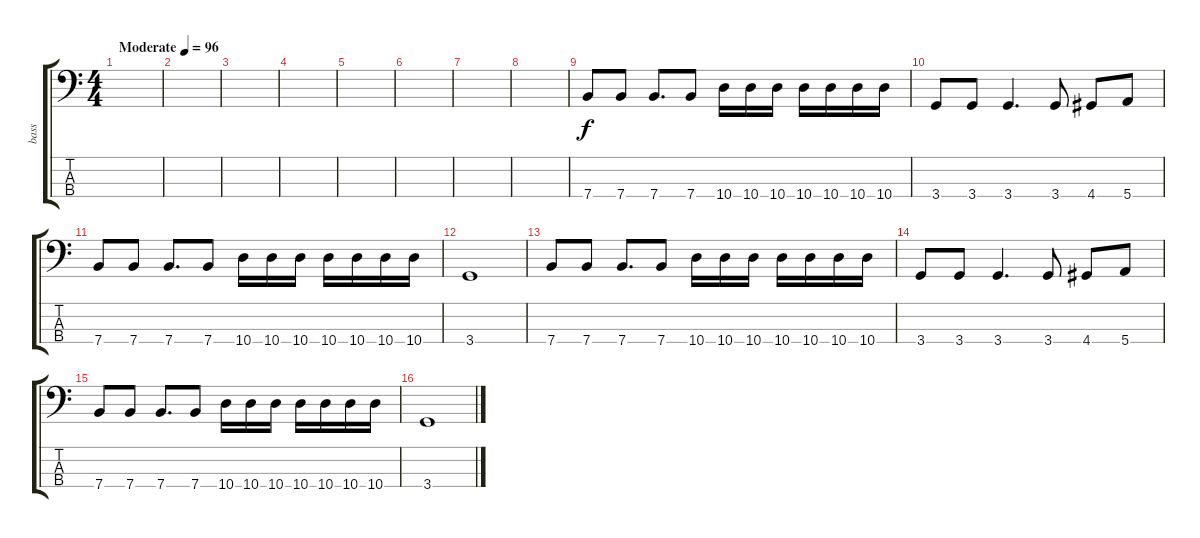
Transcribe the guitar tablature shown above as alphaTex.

\track ("bass" "bass") {instrument electricbassfinger}
\staff {score tabs}
\tuning (G2 D2 A1 E1) {hide}
\ts (4 4)
\tempo (96 "Moderate")
\clef f4
\ks c
|
|
|
|
|
|
|
|
7.4.8 7.4.8 7.4.8{d} 7.4.8 10.4.16 10.4.16 10.4.16 10.4.16 10.4.16 10.4.16 10.4.16 |
3.4.8 3.4.8 3.4.4{d} 3.4.8 4.4.8 5.4.8 |
7.4.8 7.4.8 7.4.8{d} 7.4.8 10.4.16 10.4.16 10.4.16 10.4.16 10.4.16 10.4.16 10.4.16 |
3.4.1 |
7.4.8 7.4.8 7.4.8{d} 7.4.8 10.4.16 10.4.16 10.4.16 10.4.16 10.4.16 10.4.16 10.4.16 |
3.4.8 3.4.8 3.4.4{d} 3.4.8 4.4.8 5.4.8 |
7.4.8 7.4.8 7.4.8{d} 7.4.8 10.4.16 10.4.16 10.4.16 10.4.16 10.4.16 10.4.16 10.4.16 |
3.4.1
